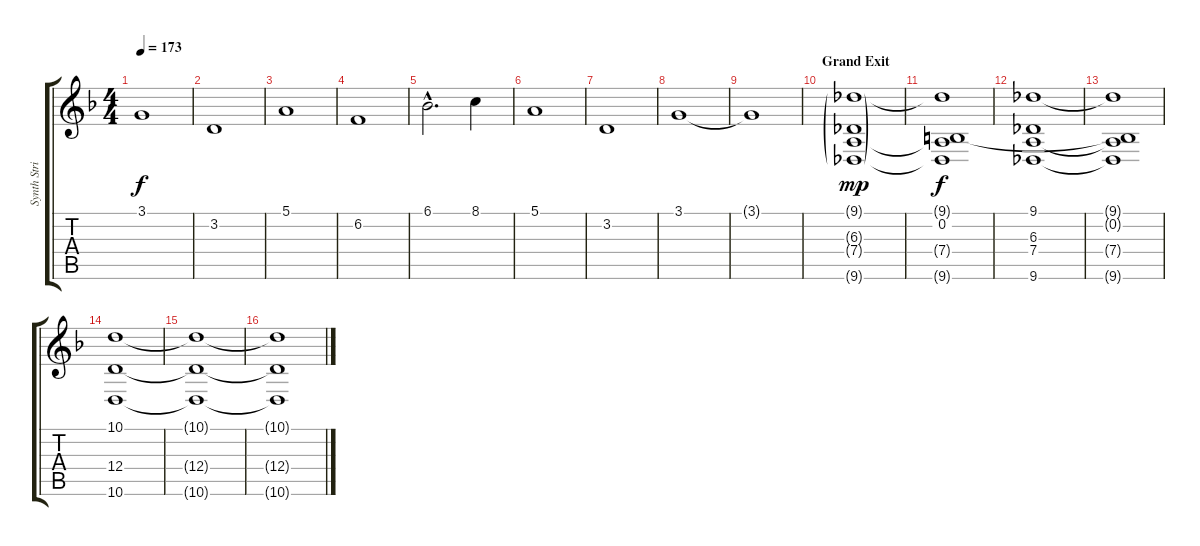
\track ("Synth Strings" "Synth Stri") {instrument stringensemble1}
\staff {score tabs}
\tuning (E4 B3 G3 D3 A2 E2) {hide}
\ts (4 4)
\tempo 173
\clef g2
\ks dminor
3.1{t}.1{dy f} |
3.2.1 |
5.1.1 |
6.2.1 |
6.1{hac}.2{d} 8.1.4 |
5.1.1 |
3.2.1 |
3.1.1 |
3.1{t}.1 |
\section ("" "Grand Exit")
(9.1{g} 6.3{g} 7.4{g} 9.6{g}).1{dy mp} |
(9.1{t} 0.2 7.4{t} 9.6{t}).1{dy f} |
(9.1 6.3 7.4 9.6).1 |
(9.1{t} 0.2{t} 7.4{t} 9.6{t}).1 |
(10.1 12.4 10.6).1 |
(10.1{t} 12.4{t} 10.6{t}).1 |
(10.1{t} 12.4{t} 10.6{t}).1
